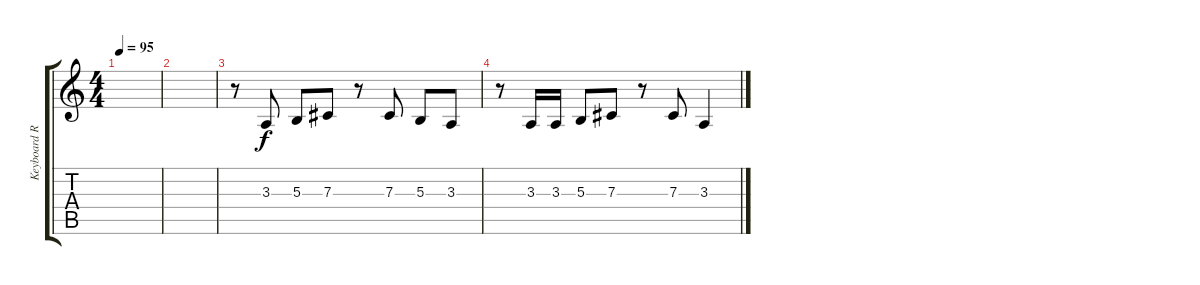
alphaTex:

\track ("Keyboard Right" "Keyboard R") {instrument lead1square}
\staff {score tabs}
\tuning (Eb4 Bb3 Gb3 Db3 Ab2 Eb2) {hide}
\ts (4 4)
\tempo 95
\clef g2
\ks c
|
|
r.8{volume 15} 3.3.8 5.3.8 7.3.8 r.8 7.3.8 5.3.8 3.3.8 |
r.8 3.3.16 3.3.16 5.3.8 7.3.8 r.8 7.3.8 3.3.4
